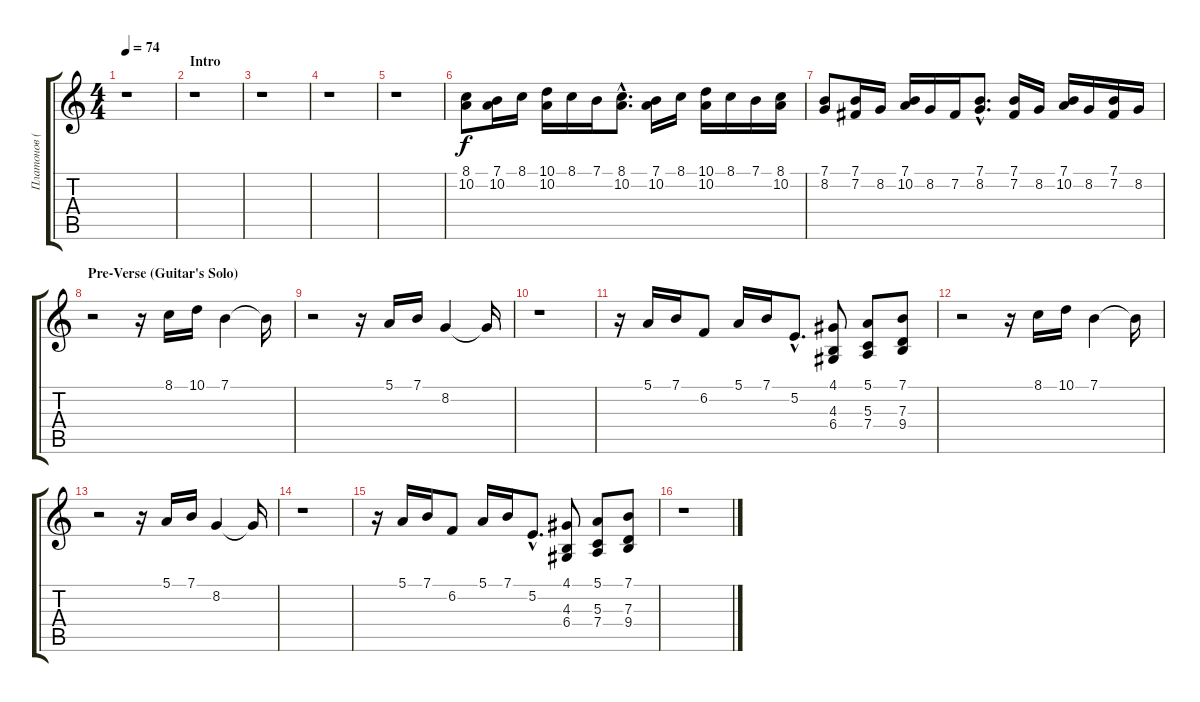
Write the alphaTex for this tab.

\track ("Платонов (Клавиш. 2)" "Платонов (") {instrument percussiveorgan}
\staff {score tabs}
\tuning (E4 B3 G3 D3 A2 E2) {hide}
\ts (4 4)
\tempo 74
\clef g2
\ks c
r.1{dy f instrument percussiveorgan} |
\section ("" "Intro")
r.1 |
r.1 |
r.1 |
r.1 |
(8.1 10.2).8 (7.1 10.2).16 8.1.16 (10.1 10.2).16 8.1.16 7.1.16 (8.1{hac} 10.2{hac}).8{d} (7.1 10.2).16 8.1.16 (10.1 10.2).16 8.1.16 7.1.16 (8.1 10.2).16 |
(7.1 8.2).8 (7.1 7.2).16 8.2.16 (7.1 10.2).16 8.2.16 7.2.16 (7.1{hac} 8.2{hac}).8{d} (7.1 7.2).16 8.2.16 (7.1 10.2).16 8.2.16 (7.1 7.2).16 8.2.16 |
\section ("" "Pre-Verse (Guitar's Solo)")
r.2{instrument electricgrandpiano} r.16 8.1.16 10.1.16 7.1.4 7.1{t}.16 |
r.2 r.16 5.1.16 7.1.16 8.2.4 8.2{t}.16 |
r.1 |
r.16 5.1.16 7.1.16 6.2.8 5.1.16 7.1.16 5.2{hac}.8{d} (4.1 4.3 6.4).8 (5.1 5.3 7.4).8 (7.1 7.3 9.4).8 |
r.2 r.16 8.1.16 10.1.16 7.1.4 7.1{t}.16 |
r.2 r.16 5.1.16 7.1.16 8.2.4 8.2{t}.16 |
r.1 |
r.16 5.1.16 7.1.16 6.2.8 5.1.16 7.1.16 5.2{hac}.8{d} (4.1 4.3 6.4).8 (5.1 5.3 7.4).8 (7.1 7.3 9.4).8 |
r.1
